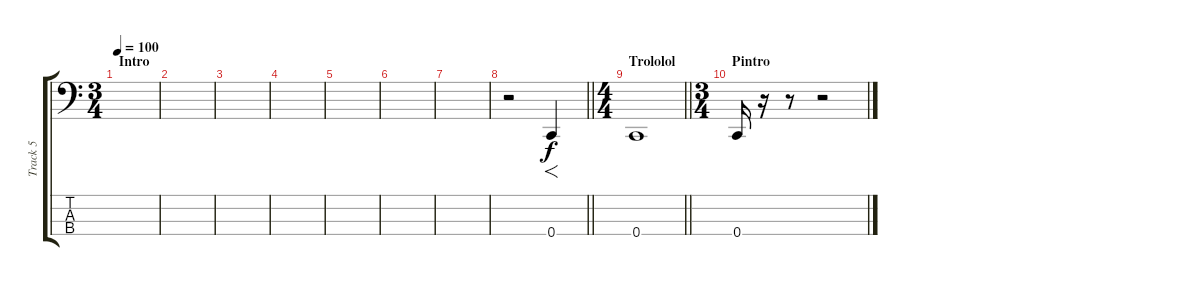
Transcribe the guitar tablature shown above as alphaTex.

\track ("Track 5" "Track 5") {instrument electricbassfinger}
\staff {score tabs}
\tuning (Eb2 Bb1 F1 C1) {hide}
\ts (3 4)
\section ("" "Intro")
\tempo 100
\clef f4
\ks c
|
|
|
|
|
|
|
\barLineRight lightlight
r.2 0.4.4{f} |
\ts (4 4)
\section ("" "Trololol")
\barLineRight lightlight
0.4.1{dy f} |
\ts (3 4)
\section ("" "Pintro")
0.4.16 r.16 r.8 r.2
